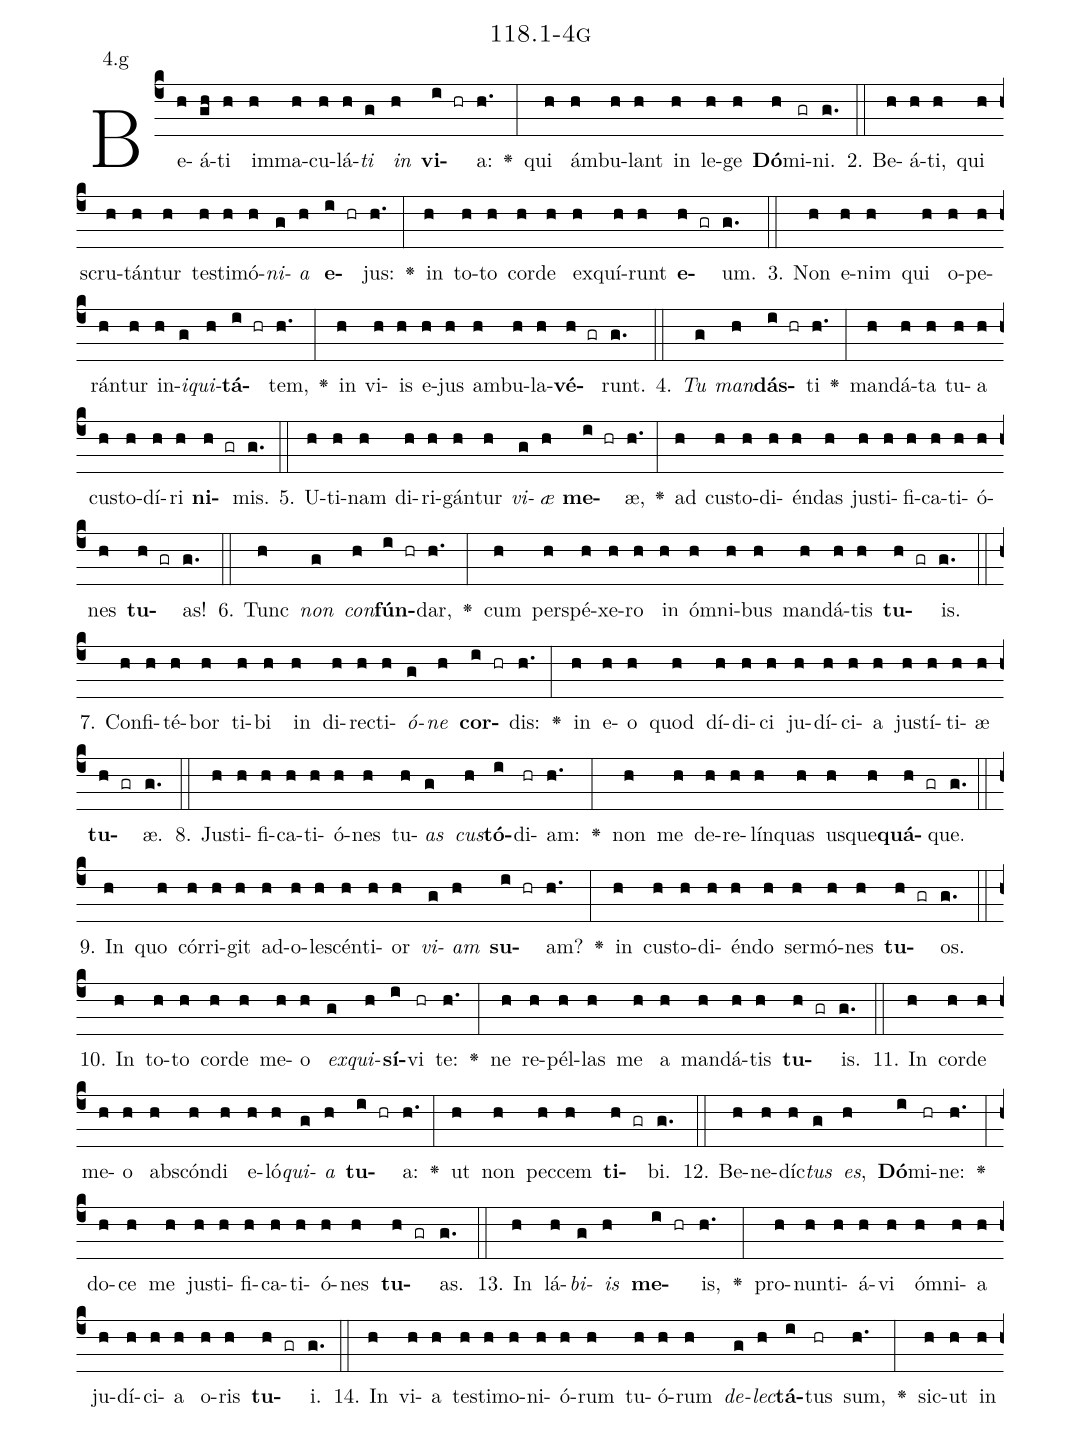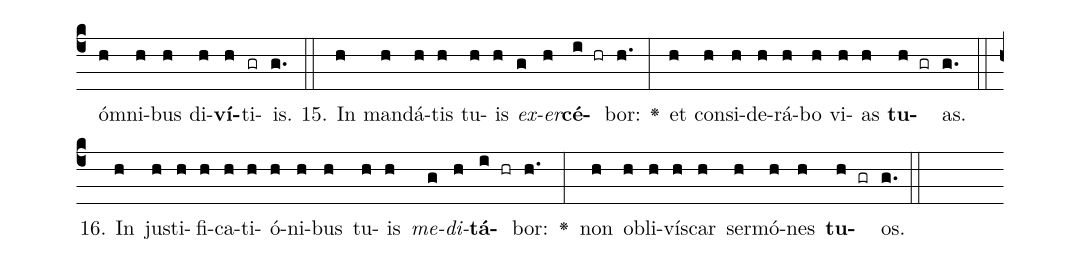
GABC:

name: 118.1-4g;
annotation: 4.g;
%%
(c4)Be(h)á(gh)ti(h) im(h)ma(h)cu(h)lá(h)<i>ti</i>(g) <i>in</i>(h) <b>vi</b>(i hr)a:(h.) <v>\greheightstar</v>(:) qui(h) ám(h)bu(h)lant(h) in(h) le(h)ge(h) <b>Dó</b>(h)mi(gr)ni.(g.) (::)
2. Be(h)á(h)ti,(h) qui(h) scru(h)tán(h)tur(h) tes(h)ti(h)mó(h)<i>ni</i>(g)<i>a</i>(h) <b>e</b>(i hr)jus:(h.) <v>\greheightstar</v>(:) in(h) to(h)to(h) cor(h)de(h) ex(h)quí(h)runt(h) <b>e</b>(h gr)um.(g.) (::)
3. Non(h) e(h)nim(h) qui(h) o(h)pe(h)rán(h)tur(h) in(h)<i>i</i>(g)<i>qui</i>(h)<b>tá</b>(i hr)tem,(h.) <v>\greheightstar</v>(:) in(h) vi(h)is(h) e(h)jus(h) am(h)bu(h)la(h)<b>vé</b>(h gr)runt.(g.) (::)
4. <i>Tu</i>(g) <i>man</i>(h)<b>dás</b>(i hr)ti(h.) <v>\greheightstar</v>(:) man(h)dá(h)ta(h) tu(h)a(h) cus(h)to(h)dí(h)ri(h) <b>ni</b>(h gr)mis.(g.) (::)
5. U(h)ti(h)nam(h) di(h)ri(h)gán(h)tur(h) <i>vi</i>(g)<i>æ</i>(h) <b>me</b>(i hr)æ,(h.) <v>\greheightstar</v>(:) ad(h) cus(h)to(h)di(h)én(h)das(h) jus(h)ti(h)fi(h)ca(h)ti(h)ó(h)nes(h) <b>tu</b>(h gr)as!(g.) (::)
6. Tunc(h) <i>non</i>(g) <i>con</i>(h)<b>fún</b>(i hr)dar,(h.) <v>\greheightstar</v>(:) cum(h) per(h)spé(h)xe(h)ro(h) in(h) óm(h)ni(h)bus(h) man(h)dá(h)tis(h) <b>tu</b>(h gr)is.(g.) (::)
7. Con(h)fi(h)té(h)bor(h) ti(h)bi(h) in(h) di(h)rec(h)ti(h)<i>ó</i>(g)<i>ne</i>(h) <b>cor</b>(i hr)dis:(h.) <v>\greheightstar</v>(:) in(h) e(h)o(h) quod(h) dí(h)di(h)ci(h) ju(h)dí(h)ci(h)a(h) jus(h)tí(h)ti(h)æ(h) <b>tu</b>(h gr)æ.(g.) (::)
8. Jus(h)ti(h)fi(h)ca(h)ti(h)ó(h)nes(h) tu(h)<i>as</i>(g) <i>cus</i>(h)<b>tó</b>(i)di(hr)am:(h.) <v>\greheightstar</v>(:) non(h) me(h) de(h)re(h)lín(h)quas(h) us(h)que(h)<b>quá</b>(h gr)que.(g.) (::)
9. In(h) quo(h) cór(h)ri(h)git(h) ad(h)o(h)le(h)scén(h)ti(h)or(h) <i>vi</i>(g)<i>am</i>(h) <b>su</b>(i hr)am?(h.) <v>\greheightstar</v>(:) in(h) cus(h)to(h)di(h)én(h)do(h) ser(h)mó(h)nes(h) <b>tu</b>(h gr)os.(g.) (::)
10. In(h) to(h)to(h) cor(h)de(h) me(h)o(h) <i>ex</i>(g)<i>qui</i>(h)<b>sí</b>(i)vi(hr) te:(h.) <v>\greheightstar</v>(:) ne(h) re(h)pél(h)las(h) me(h) a(h) man(h)dá(h)tis(h) <b>tu</b>(h gr)is.(g.) (::)
11. In(h) cor(h)de(h) me(h)o(h) abs(h)cón(h)di(h) e(h)ló(h)<i>qui</i>(g)<i>a</i>(h) <b>tu</b>(i hr)a:(h.) <v>\greheightstar</v>(:) ut(h) non(h) pec(h)cem(h) <b>ti</b>(h gr)bi.(g.) (::)
12. Be(h)ne(h)díc(h)<i>tus</i>(g) <i>es</i>,(h) <b>Dó</b>(i)mi(hr)ne:(h.) <v>\greheightstar</v>(:) do(h)ce(h) me(h) jus(h)ti(h)fi(h)ca(h)ti(h)ó(h)nes(h) <b>tu</b>(h gr)as.(g.) (::)
13. In(h) lá(h)<i>bi</i>(g)<i>is</i>(h) <b>me</b>(i hr)is,(h.) <v>\greheightstar</v>(:) pro(h)nun(h)ti(h)á(h)vi(h) óm(h)ni(h)a(h) ju(h)dí(h)ci(h)a(h) o(h)ris(h) <b>tu</b>(h gr)i.(g.) (::)
14. In(h) vi(h)a(h) tes(h)ti(h)mo(h)ni(h)ó(h)rum(h) tu(h)ó(h)rum(h) <i>de</i>(g)<i>lec</i>(h)<b>tá</b>(i)tus(hr) sum,(h.) <v>\greheightstar</v>(:) sic(h)ut(h) in(h) óm(h)ni(h)bus(h) di(h)<b>ví</b>(h)ti(gr)is.(g.) (::)
15. In(h) man(h)dá(h)tis(h) tu(h)is(h) <i>ex</i>(g)<i>er</i>(h)<b>cé</b>(i hr)bor:(h.) <v>\greheightstar</v>(:) et(h) con(h)si(h)de(h)rá(h)bo(h) vi(h)as(h) <b>tu</b>(h gr)as.(g.) (::)
16. In(h) jus(h)ti(h)fi(h)ca(h)ti(h)ó(h)ni(h)bus(h) tu(h)is(h) <i>me</i>(g)<i>di</i>(h)<b>tá</b>(i hr)bor:(h.) <v>\greheightstar</v>(:) non(h) ob(h)li(h)vís(h)car(h) ser(h)mó(h)nes(h) <b>tu</b>(h gr)os.(g.) (::)
